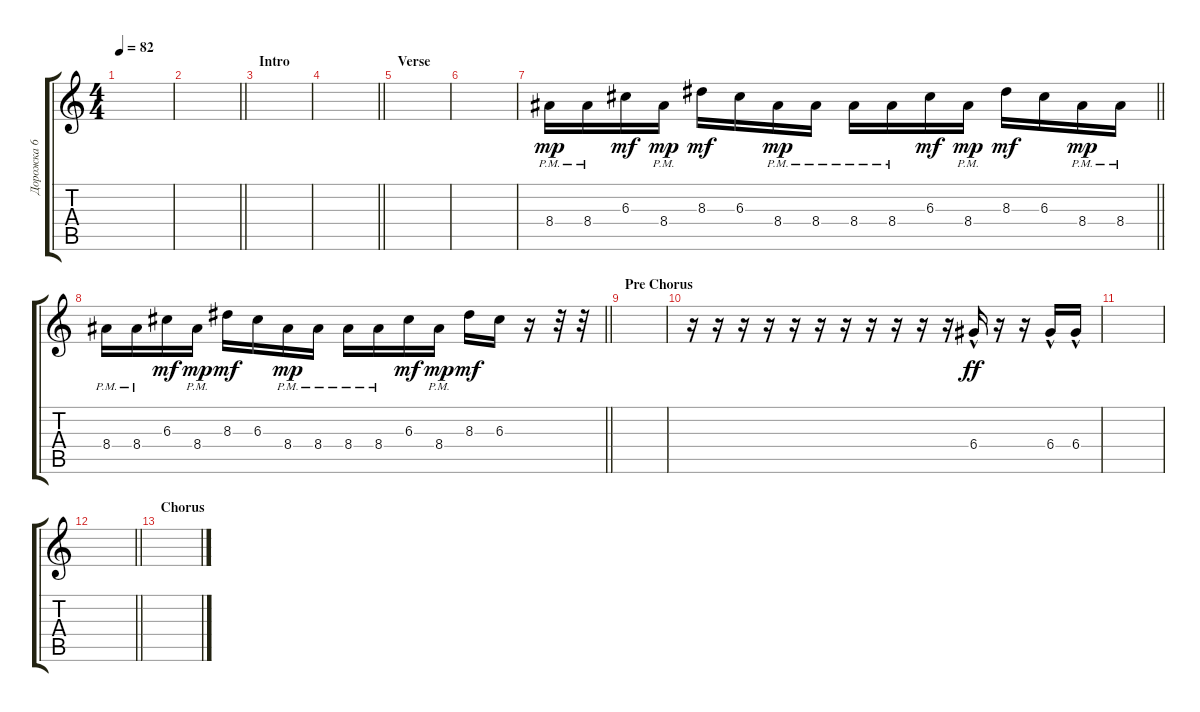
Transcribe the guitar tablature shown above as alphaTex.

\track ("Дорожка 6" "Дорожка 6") {instrument distortionguitar}
\staff {score tabs}
\tuning (E4 B3 G3 D3 A2 E2) {hide}
\ts (4 4)
\tempo 82
\clef g2
\ks c
|
\barLineRight lightlight
|
\section ("" "Intro")
|
\barLineRight lightlight
|
\section ("" "Verse")
|
|
\barLineRight lightlight
8.4{pm}.16{dy mp} 8.4{pm}.16 6.3.16{dy mf} 8.4{pm}.16{dy mp} 8.3.16{dy mf} 6.3.16 8.4{pm}.16{dy mp} 8.4{pm}.16 8.4{pm}.16 8.4{pm}.16 6.3.16{dy mf} 8.4{pm}.16{dy mp} 8.3.16{dy mf} 6.3.16 8.4{pm}.16{dy mp} 8.4{pm}.16 |
\barLineRight lightlight
8.4{pm}.16 8.4{pm}.16 6.3.16{dy mf} 8.4{pm}.16{dy mp} 8.3.16{dy mf} 6.3.16 8.4{pm}.16{dy mp} 8.4{pm}.16 8.4{pm}.16 8.4{pm}.16 6.3.16{dy mf} 8.4{pm}.16{dy mp} 8.3.16{dy mf} 6.3.16 r.16 r.32 r.32 |
\section ("" "Pre Chorus")
|
r.16 r.16 r.16 r.16 r.16 r.16 r.16 r.16 r.16 r.16 r.16 6.4{hac}.16{dy ff} r.16 r.16 6.4{hac}.16 6.4{hac}.16 |
|
\barLineRight lightlight
|
\section ("" "Chorus")
